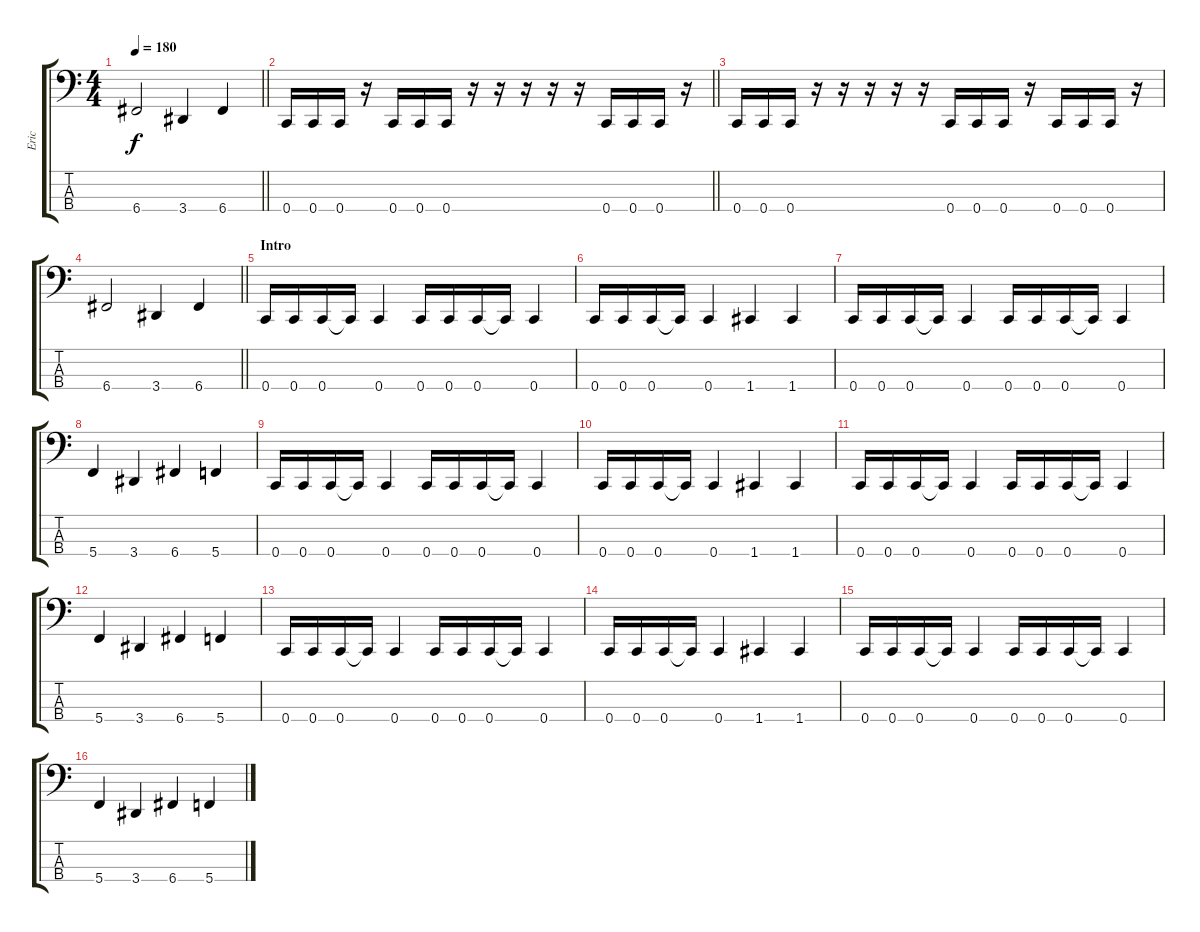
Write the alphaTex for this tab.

\track ("Eric" "Eric") {instrument electricbassfinger}
\staff {score tabs}
\tuning (F2 C2 G1 C1) {hide}
\ts (4 4)
\tempo 180
\clef f4
\barLineRight lightlight
\ks c
6.4.2{dy f} 3.4.4 6.4.4 |
\barLineRight lightlight
0.4.16 0.4.16 0.4.16 r.16 0.4.16 0.4.16 0.4.16 r.16 r.16 r.16 r.16 r.16 0.4.16 0.4.16 0.4.16 r.16 |
0.4.16 0.4.16 0.4.16 r.16 r.16 r.16 r.16 r.16 0.4.16 0.4.16 0.4.16 r.16 0.4.16 0.4.16 0.4.16 r.16 |
\barLineRight lightlight
6.4.2 3.4.4 6.4.4 |
\section ("" "Intro ")
0.4.16 0.4.16 0.4.16 0.4{t}.16 0.4.4 0.4.16 0.4.16 0.4.16 0.4{t}.16 0.4.4 |
0.4.16 0.4.16 0.4.16 0.4{t}.16 0.4.4 1.4.4 1.4.4 |
0.4.16 0.4.16 0.4.16 0.4{t}.16 0.4.4 0.4.16 0.4.16 0.4.16 0.4{t}.16 0.4.4 |
5.4.4 3.4.4 6.4.4 5.4.4 |
0.4.16 0.4.16 0.4.16 0.4{t}.16 0.4.4 0.4.16 0.4.16 0.4.16 0.4{t}.16 0.4.4 |
0.4.16 0.4.16 0.4.16 0.4{t}.16 0.4.4 1.4.4 1.4.4 |
0.4.16 0.4.16 0.4.16 0.4{t}.16 0.4.4 0.4.16 0.4.16 0.4.16 0.4{t}.16 0.4.4 |
5.4.4 3.4.4 6.4.4 5.4.4 |
0.4.16 0.4.16 0.4.16 0.4{t}.16 0.4.4 0.4.16 0.4.16 0.4.16 0.4{t}.16 0.4.4 |
0.4.16 0.4.16 0.4.16 0.4{t}.16 0.4.4 1.4.4 1.4.4 |
0.4.16 0.4.16 0.4.16 0.4{t}.16 0.4.4 0.4.16 0.4.16 0.4.16 0.4{t}.16 0.4.4 |
5.4.4 3.4.4 6.4.4 5.4.4
